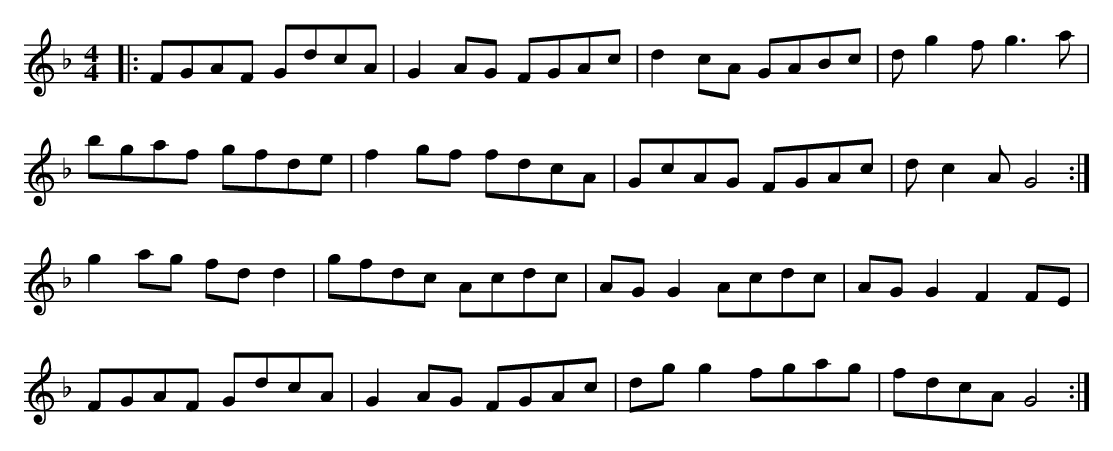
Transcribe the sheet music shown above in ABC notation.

X:1
M:4/4
K:Gdor
|:FGAF GdcA|G2AG FGAc|d2 cA GABc|dg2f g3a|
bgaf gfde|f2 gf fdcA|GcAG FGAc|dc2A G4:|
g2ag fdd2|gfdc Acdc|AG G2 Acdc|AG G2 F2 FE|
FGAF GdcA|G2 AG FGAc|dg g2 fgag|fdcA G4:|
